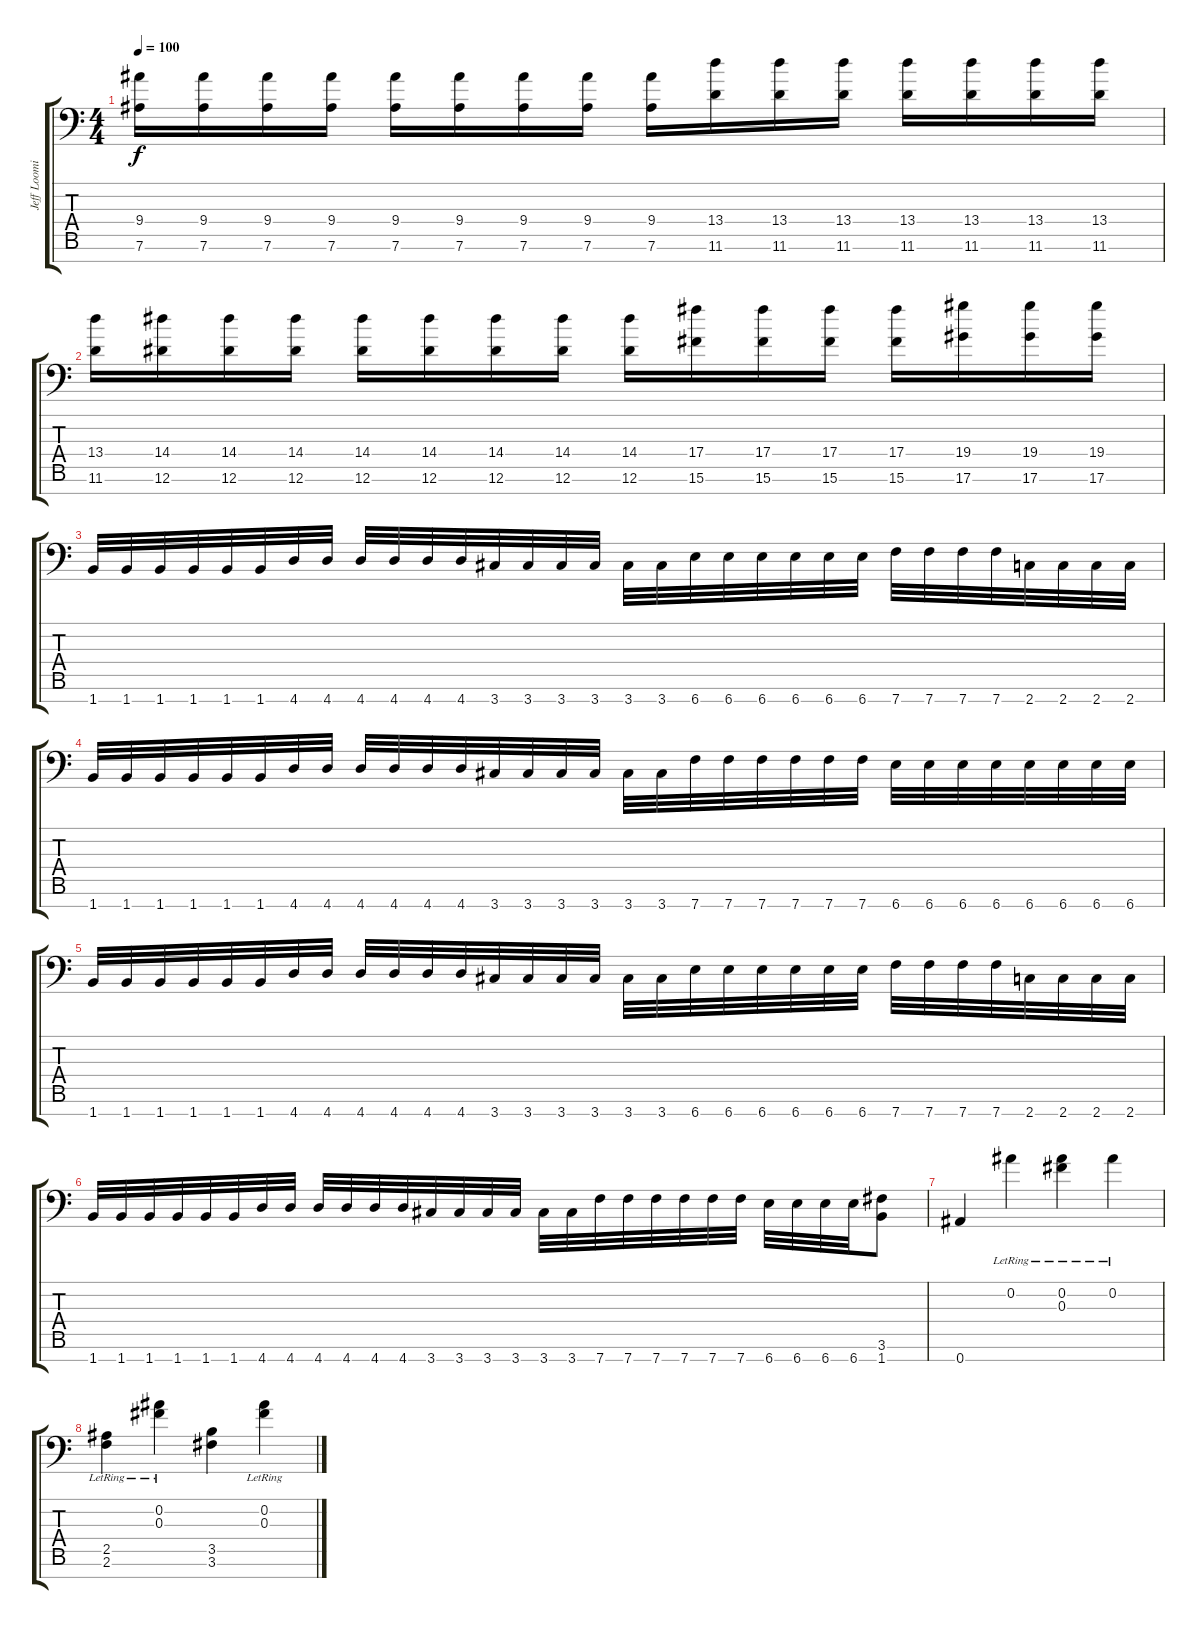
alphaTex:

\track ("Jeff Loomis" "Jeff Loomi") {instrument distortionguitar}
\staff {score tabs}
\tuning (Eb4 Bb3 Gb3 Db3 Ab2 Eb2 Bb1) {hide}
\ts (4 4)
\tempo 100
\clef f4
\ks c
(9.4 7.6).16{dy f} (9.4 7.6).16 (9.4 7.6).16 (9.4 7.6).16 (9.4 7.6).16 (9.4 7.6).16 (9.4 7.6).16 (9.4 7.6).16 (9.4 7.6).16 (13.4 11.6).16 (13.4 11.6).16 (13.4 11.6).16 (13.4 11.6).16 (13.4 11.6).16 (13.4 11.6).16 (13.4 11.6).16 |
(13.4 11.6).16 (14.4 12.6).16 (14.4 12.6).16 (14.4 12.6).16 (14.4 12.6).16 (14.4 12.6).16 (14.4 12.6).16 (14.4 12.6).16 (14.4 12.6).16 (17.4 15.6).16 (17.4 15.6).16 (17.4 15.6).16 (17.4 15.6).16 (19.4 17.6).16 (19.4 17.6).16 (19.4 17.6).16 |
1.7.32 1.7.32 1.7.32 1.7.32 1.7.32 1.7.32 4.7.32 4.7.32 4.7.32 4.7.32 4.7.32 4.7.32 3.7.32 3.7.32 3.7.32 3.7.32 3.7.32 3.7.32 6.7.32 6.7.32 6.7.32 6.7.32 6.7.32 6.7.32 7.7.32 7.7.32 7.7.32 7.7.32 2.7.32 2.7.32 2.7.32 2.7.32 |
1.7.32 1.7.32 1.7.32 1.7.32 1.7.32 1.7.32 4.7.32 4.7.32 4.7.32 4.7.32 4.7.32 4.7.32 3.7.32 3.7.32 3.7.32 3.7.32 3.7.32 3.7.32 7.7.32 7.7.32 7.7.32 7.7.32 7.7.32 7.7.32 6.7.32 6.7.32 6.7.32 6.7.32 6.7.32 6.7.32 6.7.32 6.7.32 |
1.7.32 1.7.32 1.7.32 1.7.32 1.7.32 1.7.32 4.7.32 4.7.32 4.7.32 4.7.32 4.7.32 4.7.32 3.7.32 3.7.32 3.7.32 3.7.32 3.7.32 3.7.32 6.7.32 6.7.32 6.7.32 6.7.32 6.7.32 6.7.32 7.7.32 7.7.32 7.7.32 7.7.32 2.7.32 2.7.32 2.7.32 2.7.32 |
1.7.32 1.7.32 1.7.32 1.7.32 1.7.32 1.7.32 4.7.32 4.7.32 4.7.32 4.7.32 4.7.32 4.7.32 3.7.32 3.7.32 3.7.32 3.7.32 3.7.32 3.7.32 7.7.32 7.7.32 7.7.32 7.7.32 7.7.32 7.7.32 6.7.32 6.7.32 6.7.32 6.7.32 (3.6 1.7).8 |
0.7.4 0.2{lr}.4 (0.2{lr} 0.3).4 0.2{lr}.4 |
(2.5{lr} 2.6).4 (0.2{lr} 0.3).4 (3.5 3.6).4 (0.2{lr} 0.3).4
